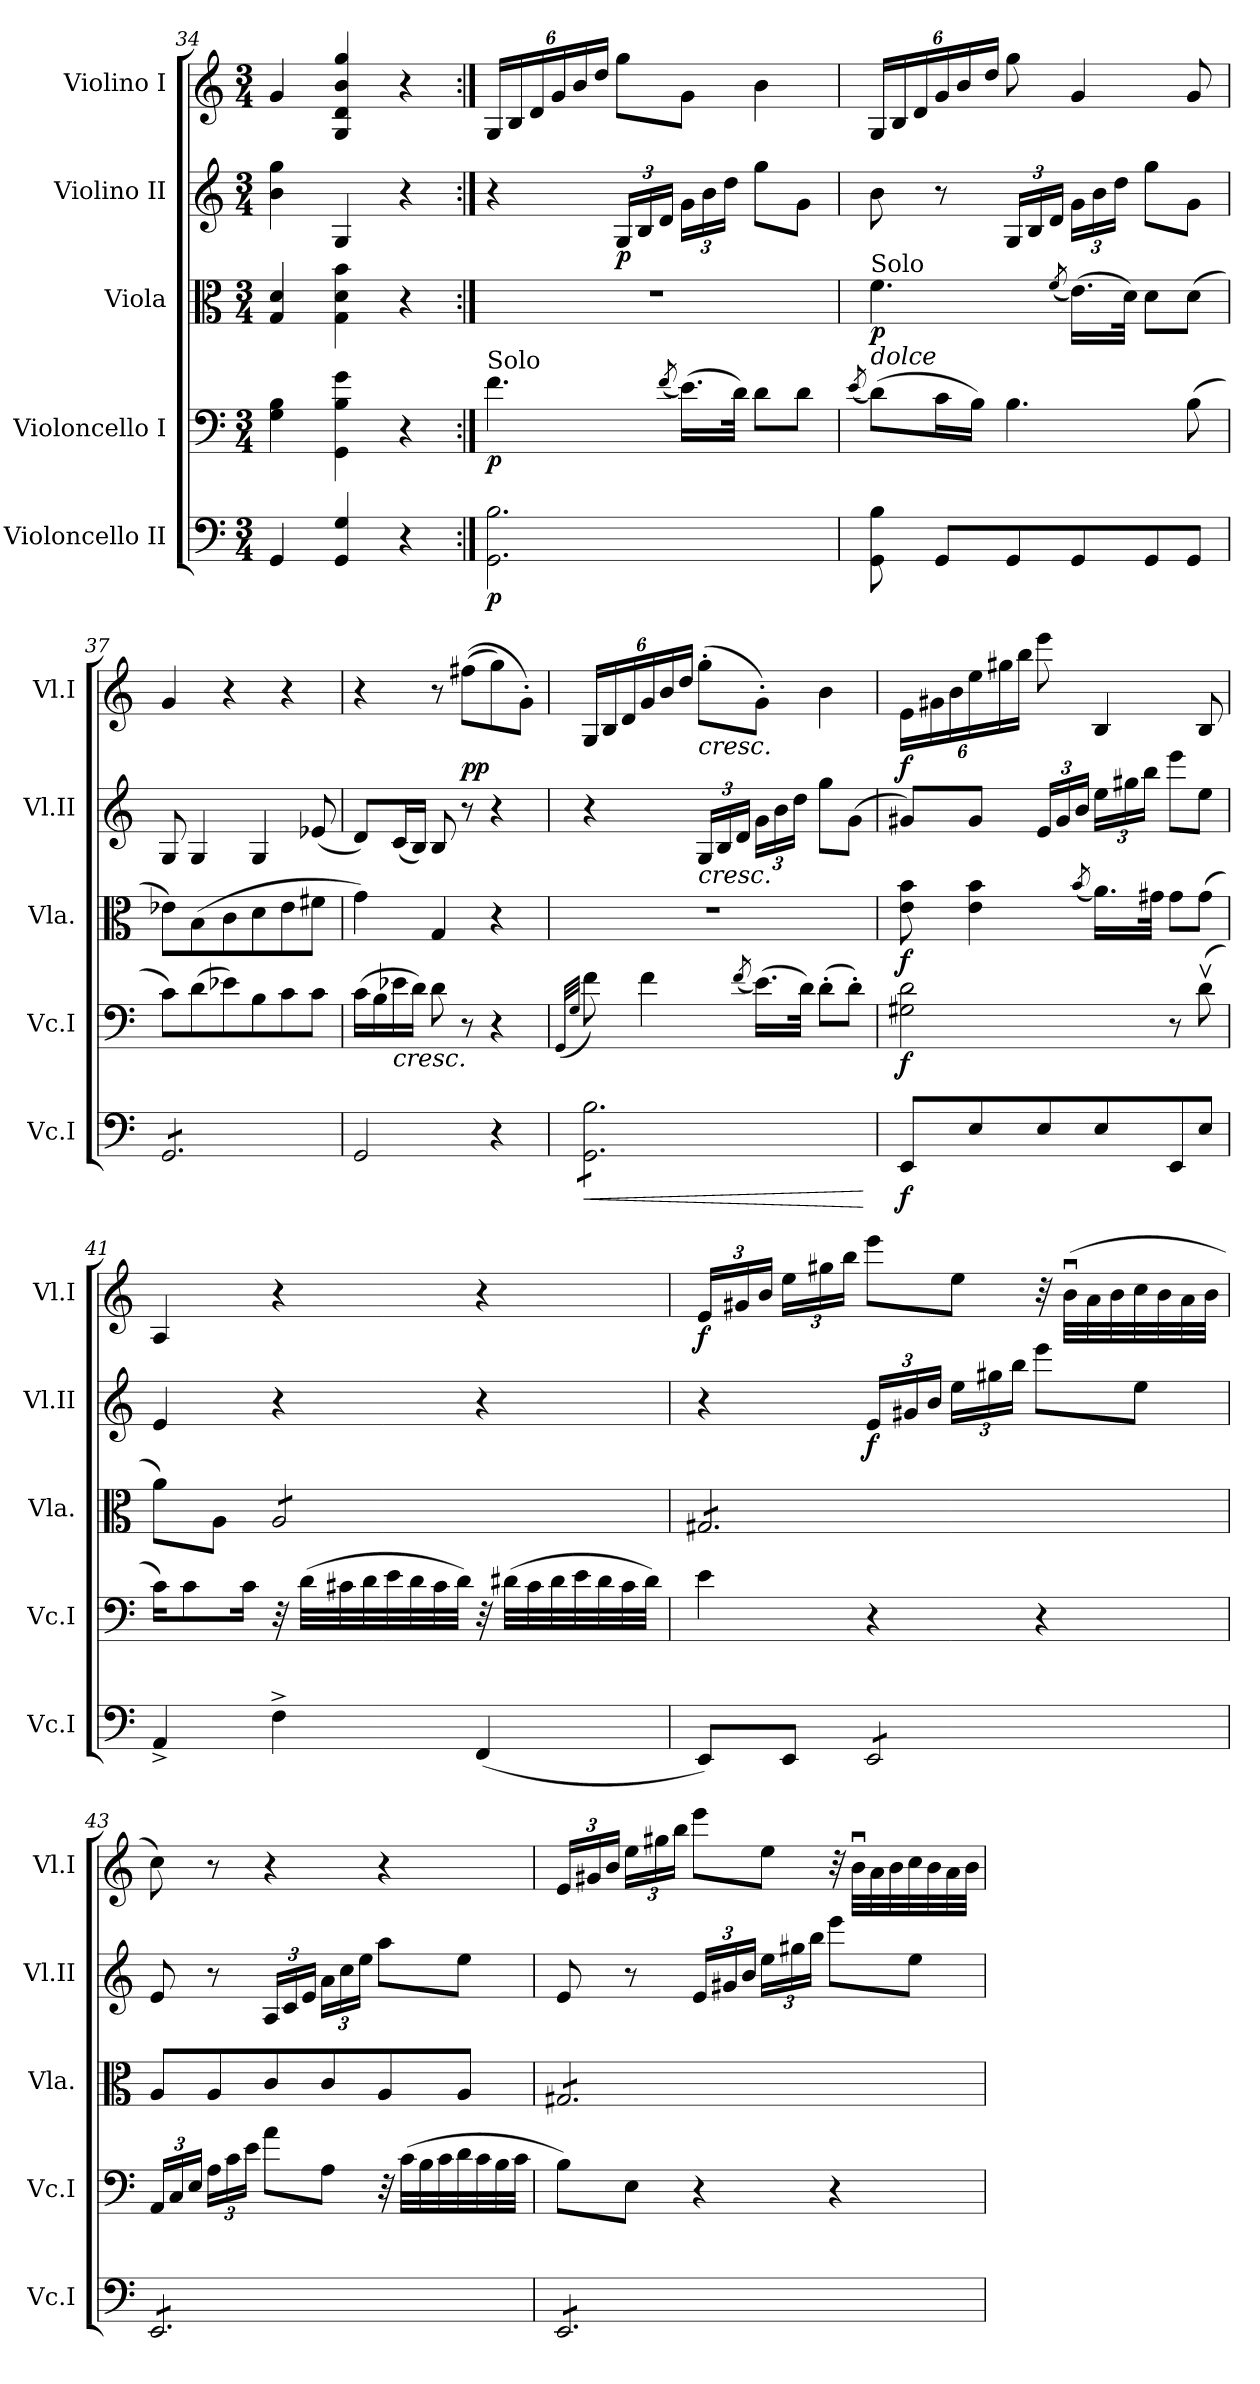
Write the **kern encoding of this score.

**kern	**dynam	**kern	**dynam	**kern	**dynam	**kern	**dynam	**kern	**dynam
*part5	*part5	*part4	*part4	*part3	*part3	*part2	*part2	*part1	*part1
*staff5	*staff5	*staff4	*staff4	*staff3	*staff3	*staff2	*staff2	*staff1	*staff1
*I"Violoncello II	*	*I"Violoncello I	*	*I"Viola	*	*I"Violino II	*	*I"Violino I	*
*I'Vc.I	*	*I'Vc.I	*	*I'Vla.	*	*I'Vl.II	*	*I'Vl.I	*
*clefF4	*	*clefF4	*	*clefC3	*	*clefG2	*	*clefG2	*
*k[]	*	*k[]	*	*k[]	*	*k[]	*	*k[]	*
*M3/4	*	*M3/4	*	*M3/4	*	*M3/4	*	*M3/4	*
=34	=34	=34	=34	=34	=34	=34	=34	=34	=34
4GG/	.	4G\ 4B\	.	4G/ 4d/	.	4b\ 4gg\	.	4g/	.
4GG/ 4G/	.	4GG\ 4B\ 4g\	.	4G\ 4d\ 4b\	.	4G/	.	4G/ 4d/ 4b/ 4gg/	.
4r	.	4r	.	4r	.	4r	.	4r	.
!!LO:PB:g=z
=35:|!	=35:|!	=35:|!	=35:|!	=35:|!	=35:|!	=35:|!	=35:|!	=35:|!	=35:|!
*	*	*	*	*	*	*	*	*Xbrackettup	*
!	!	!LO:TX:a:t=Solo	!	!	!	!	!	!	!
!	!LO:DY:b	!	!LO:DY:b	!	!	!	!	!	!
2.GG\ 2.B\	p	4.f\	p	2.r	.	4r	.	24G/LL	.
.	.	.	.	.	.	.	.	24B/	.
.	.	.	.	.	.	.	.	24d/	.
.	.	.	.	.	.	.	.	24g/	.
.	.	.	.	.	.	.	.	24b/	.
.	.	.	.	.	.	.	.	24dd/JJ	.
*	*	*	*	*	*	*Xbrackettup	*	*	*
!	!	!	!	!	!	!	!LO:DY:b	!	!
.	.	.	.	.	.	24G/LL	p	8gg\L	.
.	.	.	.	.	.	24B/	.	.	.
.	.	.	.	.	.	24d/JJ	.	.	.
.	.	(<8qf/	.	.	.	.	.	.	.
.	.	(>16.e\LL)	.	.	.	24g\LL	.	8g\J	.
.	.	.	.	.	.	24b\	.	.	.
.	.	.	.	.	.	24dd\JJ	.	.	.
.	.	32d\JJk)	.	.	.	.	.	.	.
.	.	8d\L	.	.	.	8gg\L	.	4b\	.
.	.	8d\J	.	.	.	8g\J	.	.	.
=36	=36	=36	=36	=36	=36	=36	=36	=36	=36
.	.	(<8qe/	.	.	.	.	.	.	.
!	!	!	!	!LO:TX:a:t=Solo	!	!	!	!	!
!	!	!	!	!LO:TX:b:i:t=dolce	!	!	!	!	!
!	!	!	!	!	!LO:DY:b	!	!	!	!
8GG\ 8B\	.	(>8d\L)	.	4.f\	p	8b\	.	24G/LL	.
.	.	.	.	.	.	.	.	24B/	.
.	.	.	.	.	.	.	.	24d/	.
8GG/L	.	16c\L	.	.	.	8r	.	24g/	.
.	.	.	.	.	.	.	.	24b/	.
.	.	16B\JJ)	.	.	.	.	.	.	.
.	.	.	.	.	.	.	.	24dd/JJ	.
8GG/	.	4.B\	.	.	.	24G/LL	.	8gg\	.
.	.	.	.	.	.	24B/	.	.	.
.	.	.	.	.	.	24d/JJ	.	.	.
.	.	.	.	(<8qf/	.	.	.	.	.
8GG/	.	.	.	(>16.e\LL)	.	24g\LL	.	4g/	.
.	.	.	.	.	.	24b\	.	.	.
.	.	.	.	.	.	24dd\JJ	.	.	.
.	.	.	.	32d\JJk)	.	.	.	.	.
8GG/	.	.	.	8d\L	.	8gg\L	.	.	.
8GG/J	.	(>8B\	.	(>8d\J	.	8g\J	.	8g/	.
=37	=37	=37	=37	=37	=37	=37	=37	=37	=37
*tremolo	*	*	*	*	*	*	*	*	*
8GG/L	.	8c\L)	.	8e-X\L)	.	8G/	.	4g/	.
8GG/	.	(>8d\	.	(>8B\	.	4G/	.	.	.
8GG/	.	8e-X\)	.	8c\	.	.	.	4r	.
8GG/	.	8B\	.	8d\	.	4G/	.	.	.
8GG/	.	8c\	.	8e-\	.	.	.	4r	.
8GG/J	.	8c\J	.	8f#X\J	.	(<8e-X/	.	.	.
*Xtremolo	*	*	*	*	*	*	*	*	*
!!LO:LB:g=z
=38	=38	=38	=38	=38	=38	=38	=38	=38	=38
2GG/	.	(>16c\LL	.	4g\)	.	8d/L)	.	4r	.
.	.	16B\	.	.	.	.	.	.	.
!	!	!LO:TX:b:i:t=cresc.	!	!	!	!	!	!	!
.	.	16e-X\	.	.	.	(<16c/L	.	.	.
.	.	16d\JJ)	.	.	.	16B/JJ)	.	.	.
.	.	8d\	.	4G/	.	8B/	.	8r	.
!	!	!	!	!	!	!	!	!	!LO:DY:b
.	.	8r	.	.	.	8r	.	(>(>8ff#X\L	pp
4r	.	4r	.	4r	.	4r	.	8gg\)	.
.	.	.	.	.	.	.	.	8g'\J)	.
=39	=39	=39	=39	=39	=39	=39	=39	=39	=39
.	.	(>32qGG/LLL	.	.	.	.	.	.	.
.	.	32qG/JJJ	.	.	.	.	.	.	.
!	!LO:HP:b	!	!	!	!	!	!	!	!
*tremolo	*	*	*	*	*	*	*	*	*
8GG\ 8B\L	<	8f\)	.	2.r	.	4r	.	24G/LL	.
.	.	.	.	.	.	.	.	24B/	.
.	.	.	.	.	.	.	.	24d/	.
8GG\ 8B\	.	4f\	.	.	.	.	.	24g/	.
.	.	.	.	.	.	.	.	24b/	.
.	.	.	.	.	.	.	.	24dd/JJ	.
!	!	!	!	!	!	!	!	!LO:TX:b:i:t=cresc.	!
!	!	!	!	!	!	!LO:TX:b:i:t=cresc.	!	!	!
8GG\ 8B\	.	.	.	.	.	24G/LL	.	(>8gg'\L	.
.	.	.	.	.	.	24B/	.	.	.
.	.	.	.	.	.	24d/JJ	.	.	.
.	.	(<8qf/	.	.	.	.	.	.	.
8GG\ 8B\	.	(>16.e\LL)	.	.	.	24g\LL	.	8g'\J)	.
.	.	.	.	.	.	24b\	.	.	.
.	.	.	.	.	.	24dd\JJ	.	.	.
.	.	32d\JJk)	.	.	.	.	.	.	.
8GG\ 8B\	.	(>8d'\L	.	.	.	8gg\L	.	4b\	.
8GG\ 8B\J	.	8d'\J)	.	.	.	(>8g\J	.	.	.
*Xtremolo	*	*	*	*	*	*	*	*	*
.	[	.	.	.	.	.	.	.	.
=40	=40	=40	=40	=40	=40	=40	=40	=40	=40
!	!LO:DY:b	!	!LO:DY:b	!	!LO:DY:b	!	!	!	!LO:DY:b
8EE/L	f	2G#X\ 2d\	f	8e\ 8b\	f	8g#X/L)	.	24e\LL	f
.	.	.	.	.	.	.	.	24g#X\	.
.	.	.	.	.	.	.	.	24b\	.
8E/	.	.	.	4e\ 4b\	.	8g#/J	.	24ee\	.
.	.	.	.	.	.	.	.	24gg#X\	.
.	.	.	.	.	.	.	.	24bb\JJ	.
8E/	.	.	.	.	.	24e/LL	.	8eee\	.
.	.	.	.	.	.	24g#/	.	.	.
.	.	.	.	.	.	24b/JJ	.	.	.
.	.	.	.	(<8qb/	.	.	.	.	.
8E/	.	.	.	16.a\LL)	.	24ee\LL	.	4B/	.
.	.	.	.	.	.	24gg#X\	.	.	.
.	.	.	.	.	.	24bb\JJ	.	.	.
.	.	.	.	32g#X\JJk	.	.	.	.	.
8EE/	.	8r	.	8g#\L	.	8eee\L	.	.	.
8E/J	.	(>8dv\	.	(>8g#\J	.	8ee\J	.	8B/	.
!!LO:PB:g=z
=41	=41	=41	=41	=41	=41	=41	=41	=41	=41
4AA^/	.	16c\KL)	.	8a\L)	.	4e/	.	4A/	.
.	.	8c\	.	.	.	.	.	.	.
.	.	.	.	8A\J	.	.	.	.	.
.	.	16c\Jk	.	.	.	.	.	.	.
*	*	*	*	*tremolo	*	*	*	*	*
4F^\	.	32r	.	8A/L	.	4r	.	4r	.
.	.	(>32d\LLL	.	.	.	.	.	.	.
.	.	32c#X\	.	.	.	.	.	.	.
.	.	32d\	.	.	.	.	.	.	.
.	.	32e\	.	8A/	.	.	.	.	.
.	.	32d\	.	.	.	.	.	.	.
.	.	32c#\	.	.	.	.	.	.	.
.	.	32d\JJJ)	.	.	.	.	.	.	.
(<4FF/	.	32r	.	8A/	.	4r	.	4r	.
.	.	(>32d#X\LLL	.	.	.	.	.	.	.
.	.	32c#\	.	.	.	.	.	.	.
.	.	32d#\	.	.	.	.	.	.	.
.	.	32e\	.	8A/J	.	.	.	.	.
.	.	32d#\	.	.	.	.	.	.	.
.	.	32c#\	.	.	.	.	.	.	.
.	.	32d#\JJJ)	.	.	.	.	.	.	.
=42	=42	=42	=42	=42	=42	=42	=42	=42	=42
!	!	!	!	!	!	!	!	!	!LO:DY:b
8EE/L)	.	4e\	.	8G#X/L	.	4r	.	24e/LL	f
.	.	.	.	.	.	.	.	24g#X/	.
.	.	.	.	.	.	.	.	24b/JJ	.
8EE/J	.	.	.	8G#X/	.	.	.	24ee\LL	.
.	.	.	.	.	.	.	.	24gg#X\	.
.	.	.	.	.	.	.	.	24bb\JJ	.
!	!	!	!	!	!	!	!LO:DY:b	!	!
*tremolo	*	*	*	*	*	*	*	*	*
8EE/L	.	4r	.	8G#X/	.	24e/LL	f	8eee\L	.
.	.	.	.	.	.	24g#X/	.	.	.
.	.	.	.	.	.	24b/JJ	.	.	.
8EE/	.	.	.	8G#X/	.	24ee\LL	.	8ee\J	.
.	.	.	.	.	.	24gg#X\	.	.	.
.	.	.	.	.	.	24bb\JJ	.	.	.
8EE/	.	4r	.	8G#X/	.	8eee\L	.	32r	.
.	.	.	.	.	.	.	.	(>32bu\LLL	.
.	.	.	.	.	.	.	.	32a\	.
.	.	.	.	.	.	.	.	32b\	.
8EE/J	.	.	.	8G#X/J	.	8ee\J	.	32cc\	.
*	*	*	*	*Xtremolo	*	*	*	*	*
.	.	.	.	.	.	.	.	32b\	.
.	.	.	.	.	.	.	.	32a\	.
.	.	.	.	.	.	.	.	32b\JJJ	.
!!LO:LB:g=z
=43	=43	=43	=43	=43	=43	=43	=43	=43	=43
*	*	*Xbrackettup	*	*	*	*	*	*	*
8EE/L	.	24AA/LL	.	8A/L	.	8e/	.	8cc\)	.
.	.	24C/	.	.	.	.	.	.	.
.	.	24E/JJ	.	.	.	.	.	.	.
8EE/	.	24A\LL	.	8A/	.	8r	.	8r	.
.	.	24c\	.	.	.	.	.	.	.
.	.	24e\JJ	.	.	.	.	.	.	.
8EE/	.	8a\L	.	8c/	.	24A/LL	.	4r	.
.	.	.	.	.	.	24c/	.	.	.
.	.	.	.	.	.	24e/JJ	.	.	.
8EE/	.	8A\J	.	8c/	.	24a\LL	.	.	.
.	.	.	.	.	.	24cc\	.	.	.
.	.	.	.	.	.	24ee\JJ	.	.	.
8EE/	.	32r	.	8A/	.	8aa\L	.	4r	.
.	.	(>32c\LLL	.	.	.	.	.	.	.
.	.	32B\	.	.	.	.	.	.	.
.	.	32c\	.	.	.	.	.	.	.
8EE/J	.	32d\	.	8A/J	.	8ee\J	.	.	.
.	.	32c\	.	.	.	.	.	.	.
.	.	32B\	.	.	.	.	.	.	.
.	.	32c\JJJ	.	.	.	.	.	.	.
=44	=44	=44	=44	=44	=44	=44	=44	=44	=44
*	*	*	*	*tremolo	*	*	*	*	*
8EE/L	.	8B\L)	.	8G#X/L	.	8e/	.	24e/LL	.
.	.	.	.	.	.	.	.	24g#X/	.
.	.	.	.	.	.	.	.	24b/JJ	.
8EE/	.	8E\J	.	8G#X/	.	8r	.	24ee\LL	.
.	.	.	.	.	.	.	.	24gg#X\	.
.	.	.	.	.	.	.	.	24bb\JJ	.
8EE/	.	4r	.	8G#X/	.	24e/LL	.	8eee\L	.
.	.	.	.	.	.	24g#X/	.	.	.
.	.	.	.	.	.	24b/JJ	.	.	.
8EE/	.	.	.	8G#X/	.	24ee\LL	.	8ee\J	.
.	.	.	.	.	.	24gg#X\	.	.	.
.	.	.	.	.	.	24bb\JJ	.	.	.
8EE/	.	4r	.	8G#X/	.	8eee\L	.	32r	.
.	.	.	.	.	.	.	.	32bu\LLL	.
.	.	.	.	.	.	.	.	32a\	.
.	.	.	.	.	.	.	.	32b\	.
8EE/J	.	.	.	8G#X/J	.	8ee\J	.	32cc\	.
*	*	*	*	*Xtremolo	*	*	*	*	*
*Xtremolo	*	*	*	*	*	*	*	*	*
.	.	.	.	.	.	.	.	32b\	.
.	.	.	.	.	.	.	.	32a\	.
.	.	.	.	.	.	.	.	32b\JJJ	.
=	=	=	=	=	=	=	=	=	=
*-	*-	*-	*-	*-	*-	*-	*-	*-	*-
